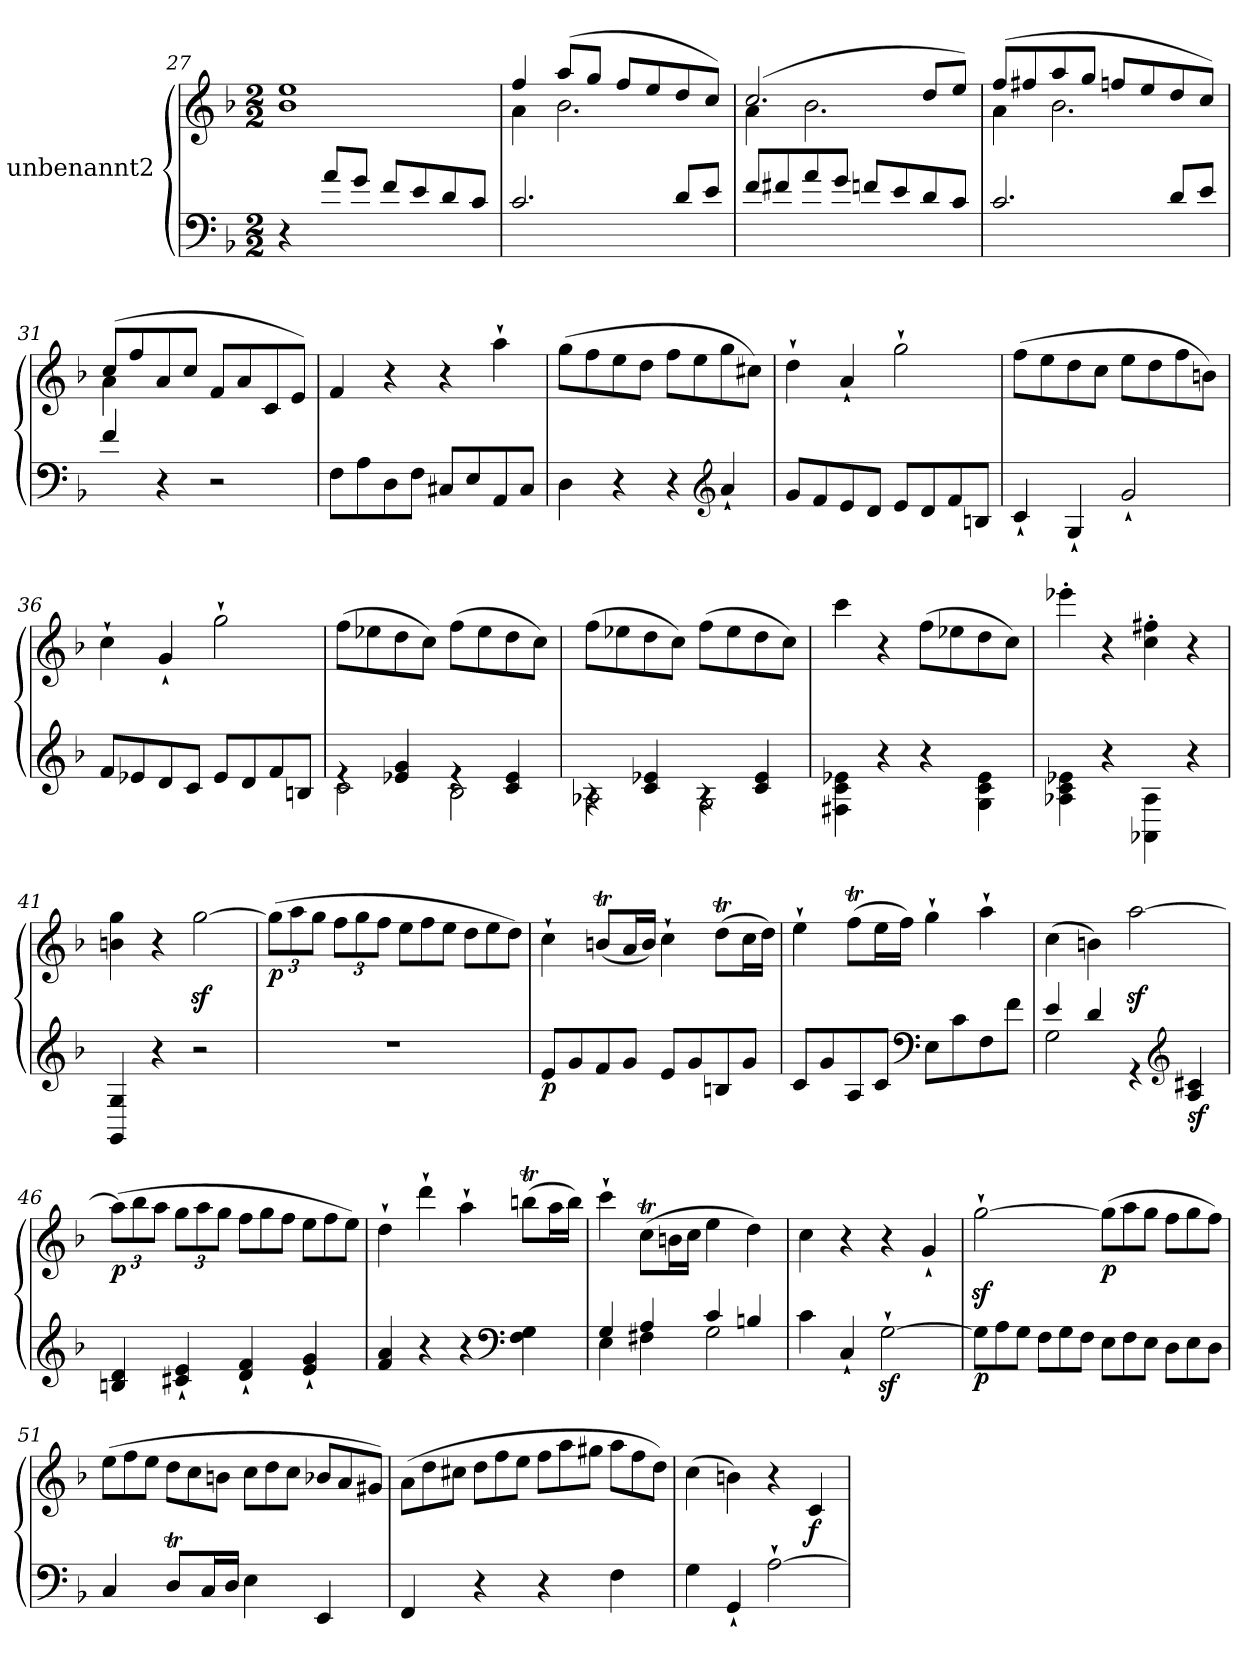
**kern	**kern	**dynam
*part1	*part1	*part1
*staff2	*staff1	*staff1/2
*I"unbenannt2	*	*
*clefF4	*clefG2	*
*k[b-]	*k[b-]	*
*M2/2	*M2/2	*
=27	=27	=27
4r	1b- 1ee	.
8a/L	.	.
8g/J	.	.
8f/L	.	.
8e/	.	.
8d/	.	.
8c/J	.	.
=28	=28	=28
*	*^	*
2.c/	4ff/	4a\	.
.	(>8aa/L	2.b-\	.
.	8gg/J	.	.
.	8ff/L	.	.
.	8ee/	.	.
8d/L	8dd/	.	.
8e/J	8cc/J)	.	.
=29	=29	=29	=29
8f/L	(>2.cc/	4a\	.
8f#X/	.	.	.
8a/	.	2.b-\	.
8g/J	.	.	.
8fn/L	.	.	.
8e/	.	.	.
8d/	8dd/L	.	.
8c/J	8ee/J)	.	.
=30	=30	=30	=30
2.c/	(>8ff/L	4a\	.
.	8ff#X/	.	.
.	8aa/	2.b-\	.
.	8gg/J	.	.
.	8ffn/L	.	.
.	8ee/	.	.
8d/L	8dd/	.	.
8e/J	8cc/J)	.	.
!!LO:PB:g=z	!!
=31	=31	=31	=31
4f/	(>8cc/L	4a\	.
.	8ff/	.	.
4r	8a/	2.ryy	.
.	8cc/J	.	.
2r	8f/L	.	.
.	8a/	.	.
.	8c/	.	.
.	8e/J)	.	.
*	*v	*v	*
=32	=32	=32
8F\L	4f/	.
8A\	.	.
8D\	4r	.
8F\J	.	.
8C#X/L	4r	.
8E/	.	.
8AA/	4aa`\	.
8C#/J	.	.
=33	=33	=33
4D\	(>8gg\L	.
.	8ff\	.
4r	8ee\	.
.	8dd\J	.
4r	8ff\L	.
.	8ee\	.
*clefG2	*	*
4a`/	8gg\	.
.	8cc#X\J)	.
=34	=34	=34
8g/L	4dd`\	.
8f/	.	.
8e/	4a`/	.
8d/J	.	.
8e/L	2gg`\	.
8d/	.	.
8f/	.	.
8Bn/J	.	.
=35	=35	=35
4c`/	(>8ff\L	.
.	8ee\	.
4G`/	8dd\	.
.	8cc\J	.
2g`/	8ee\L	.
.	8dd\	.
.	8ff\	.
.	8bn\J)	.
=36	=36	=36
8f/L	4cc`\	.
8e-X/	.	.
8d/	4g`/	.
8c/J	.	.
8e-/L	2gg`\	.
8d/	.	.
8f/	.	.
8Bn/J	.	.
!!LO:LB:g=z
=37	=37	=37
*^	*	*
4re	2c\	(>8ff\L	.
.	.	8ee-X\	.
4e-X/ 4g/	.	8dd\	.
.	.	8cc\J)	.
4re	2B-\	(>8ff\L	.
.	.	8ee-\	.
4c/ 4e-/	.	8dd\	.
.	.	8cc\J)	.
=38	=38	=38	=38
4rA	2A-X\	(>8ff\L	.
.	.	8ee-X\	.
4c/ 4e-X/	.	8dd\	.
.	.	8cc\J)	.
4rA	2G\	(>8ff\L	.
.	.	8ee-\	.
4c/ 4e-/	.	8dd\	.
.	.	8cc\J)	.
*v	*v	*	*
=39	=39	=39
4F#X\ 4c\ 4e-X\	4ccc\	.
4r	4r	.
4r	(>8ff\L	.
.	8ee-X\	.
4G\ 4c\ 4e-\	8dd\	.
.	8cc\J)	.
=40	=40	=40
4A-X\ 4c\ 4e-X\	4eee-X'\	.
4r	4r	.
4AA-X\ 4A-\	4cc\' 4ff#X\'	.
4r	4r	.
=41	=41	=41
4GG/ 4G/	4bn\ 4gg\	.
4r	4r	.
2r	[2ggz<\	.
=42	=42	=42
*	*Xbrackettup	*
!	!	!LO:DY:b
1r	(>12gg\L]	p
.	12aa\	.
.	12gg\J	.
.	12ff\L	.
.	12gg\	.
.	12ff\J	.
*	*Xtuplet	*
.	12ee\L	.
.	12ff\	.
.	12ee\J	.
.	12dd\L	.
.	12ee\	.
.	12dd\J)	.
!!LO:LB:g=z
=43	=43	=43
!	!	!LO:DY:b=2
8e/L	4cc`\	p
8g/	.	.
8f/	(<8bnt/L	.
8g/J	16a/L	.
.	16b/JJ)	.
8e/L	4cc`\	.
8g/	.	.
8Bn/	(>8ddT\L	.
8g/J	16cc\L	.
.	16dd\JJ)	.
=44	=44	=44
8c/L	4ee`\	.
8g/	.	.
8A/	(>8ffT\L	.
8c/J	16ee\L	.
.	16ff\JJ)	.
*clefF4	*	*
8E\L	4gg`\	.
8c\	.	.
8F\	4aa`\	.
8f\J	.	.
=45	=45	=45
*^	*	*
4e/	2G\	(>4cc\	.
4d/	.	4bn\)	.
4rGG	2ryy	[2aaz<\	.
*clefG2	*	*	*
!	!	!	!LO:DY:b=2
4A/ 4c#X/	.	.	sf
*v	*v	*	*
=46	=46	=46
*	*tuplet	*
!	!	!LO:DY:b
4Bn/ 4d/	(>12aa\L]	p
.	12bb-\	.
.	12aa\J	.
4c#X/` 4e/`	12gg\L	.
.	12aa\	.
.	12gg\J	.
*	*Xtuplet	*
4d/` 4f/`	12ff\L	.
.	12gg\	.
.	12ff\J	.
4e/` 4g/`	12ee\L	.
.	12ff\	.
.	12ee\J)	.
=47	=47	=47
4f/ 4a/	4dd`\	.
4r	4ddd`\	.
4r	4aa`\	.
*clefF4	*	*
4F\ 4G\	(>8bbnt\L	.
.	16aa\L	.
.	16bb\JJ)	.
!!LO:LB:g=z
=48	=48	=48
*^	*	*
4G/	4E\	4ccc`\	.
4A/	4F#X\	(>8ccT\L	.
.	.	16bn\L	.
.	.	16cc\JJ	.
4c/	2G\	4ee\	.
4Bn/	.	4dd\)	.
*v	*v	*	*
=49	=49	=49
4c\	4cc\	.
4C`/	4r	.
[2Gz<`\	4r	.
.	4g`/	.
=50	=50	=50
*Xtuplet	*	*
!	!	!LO:DY:b=2
12G\L]	[2ggz<`\	p
12A\	.	.
12G\J	.	.
12F\L	.	.
12G\	.	.
12F\J	.	.
!	!	!LO:DY:b
12E\L	(>12gg\L]	p
12F\	12aa\	.
12E\J	12gg\J	.
12D\L	12ff\L	.
12E\	12gg\	.
12D\J	12ff\J)	.
=51	=51	=51
4C/	(>12ee\L	.
.	12ff\	.
.	12ee\J	.
8DT/L	12dd\L	.
.	12cc\	.
16C/L	.	.
.	12bn\J	.
16D/JJ	.	.
4E\	12cc\L	.
.	12dd\	.
.	12cc\J	.
4EE/	12b-X/L	.
.	12a/	.
.	12g#X/J)	.
=52	=52	=52
4FF/	(>12a\L	.
.	12dd\	.
.	12cc#X\J	.
4r	12dd\L	.
.	12ff\	.
.	12ee\J	.
4r	12ff\L	.
.	12aa\	.
.	12gg#X\J	.
4F\	12aa\L	.
.	12ff\	.
.	12dd\J)	.
!!LO:LB:g=z
=53	=53	=53
4G\	(>4cc\	.
4GG`/	4bn\)	.
[2A`\	4r	.
!	!	!LO:DY:b
.	4c/	f
=	=	=
*-	*-	*-
